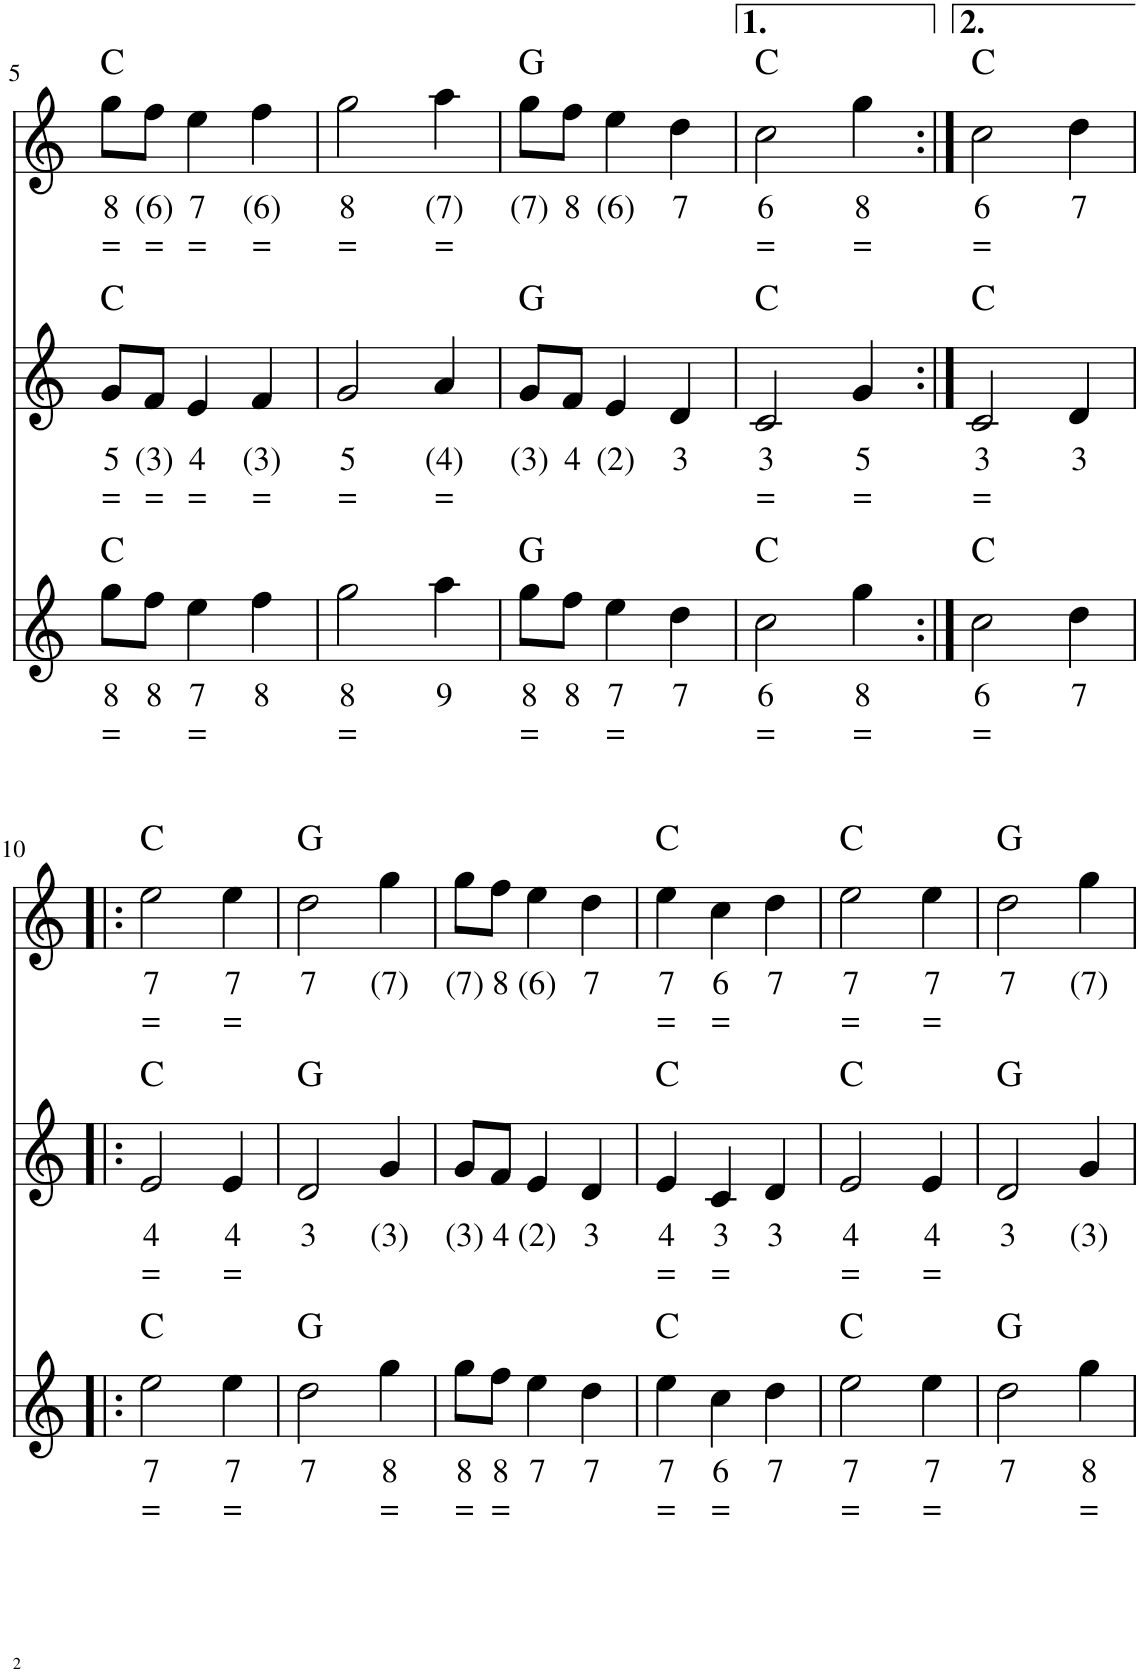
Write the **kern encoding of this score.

**kern	**text	**text	**kern	**text	**text	**kern	**text	**text	**harte
*part3	*part3	*part3	*part2	*part2	*part2	*part1	*part1	*part1	*part1
*staff3	*staff3	*staff3	*staff2	*staff2	*staff2	*staff1	*staff1	*staff1	*
*I"Stem	*	*	*I"Stem	*	*	*I"Stem	*	*	*
!!LO:PB:g=z
*clefG2	*	*	*clefG2	*	*	*clefG2	*	*	*
*k[]	*	*	*k[]	*	*	*k[]	*	*	*
*M3/4	*	*	*M3/4	*	*	*M3/4	*	*	*
=5	=5	=5	=5	=5	=5	=5	=5	=5	=5
!	!LO:LY:b	!LO:LY:b	!	!LO:LY:b	!LO:LY:b	!	!LO:LY:b	!LO:LY:b	!
8gg\L	8	=	8g/L	5	=	8gg\L	8	=	C:maj
!	!LO:LY:b	!	!	!LO:LY:b	!LO:LY:b	!	!LO:LY:b	!LO:LY:b	!
8ff\J	8	.	8f/J	(3)	=	8ff\J	(6)	=	.
!	!LO:LY:b	!LO:LY:b	!	!LO:LY:b	!LO:LY:b	!	!LO:LY:b	!LO:LY:b	!
4ee\	7	=	4e/	4	=	4ee\	7	=	.
!	!LO:LY:b	!	!	!LO:LY:b	!LO:LY:b	!	!LO:LY:b	!LO:LY:b	!
4ff\	8	.	4f/	(3)	=	4ff\	(6)	=	.
=6	=6	=6	=6	=6	=6	=6	=6	=6	=6
!	!LO:LY:b	!LO:LY:b	!	!LO:LY:b	!LO:LY:b	!	!LO:LY:b	!LO:LY:b	!
2gg\	8	=	2g/	5	=	2gg\	8	=	.
!	!LO:LY:b	!	!	!LO:LY:b	!LO:LY:b	!	!LO:LY:b	!LO:LY:b	!
4aa\	9	.	4a/	(4)	=	4aa\	(7)	=	.
=7	=7	=7	=7	=7	=7	=7	=7	=7	=7
!	!LO:LY:b	!LO:LY:b	!	!LO:LY:b	!	!	!LO:LY:b	!	!
8gg\L	8	=	8g/L	(3)	.	8gg\L	(7)	.	G:maj
!	!LO:LY:b	!	!	!LO:LY:b	!	!	!LO:LY:b	!	!
8ff\J	8	.	8f/J	4	.	8ff\J	8	.	.
!	!LO:LY:b	!LO:LY:b	!	!LO:LY:b	!	!	!LO:LY:b	!	!
4ee\	7	=	4e/	(2)	.	4ee\	(6)	.	.
!	!LO:LY:b	!	!	!LO:LY:b	!	!	!LO:LY:b	!	!
4dd\	7	.	4d/	3	.	4dd\	7	.	.
=8	=8	=8	=8	=8	=8	=8	=8	=8	=8
!	!LO:LY:b	!LO:LY:b	!	!LO:LY:b	!LO:LY:b	!	!LO:LY:b	!LO:LY:b	!
2cc\	6	=	2c/	3	=	2cc\	6	=	C:maj
!	!LO:LY:b	!LO:LY:b	!	!LO:LY:b	!LO:LY:b	!	!LO:LY:b	!LO:LY:b	!
4gg\	8	=	4g/	5	=	4gg\	8	=	.
=9:|!	=9:|!	=9:|!	=9:|!	=9:|!	=9:|!	=9:|!	=9:|!	=9:|!	=9:|!
!	!LO:LY:b	!LO:LY:b	!	!LO:LY:b	!LO:LY:b	!	!LO:LY:b	!LO:LY:b	!
2cc\	6	=	2c/	3	=	2cc\	6	=	C:maj
!	!LO:LY:b	!	!	!LO:LY:b	!	!	!LO:LY:b	!	!
4dd\	7	.	4d/	3	.	4dd\	7	.	.
!!LO:LB:g=z
=10!|:	=10!|:	=10!|:	=10!|:	=10!|:	=10!|:	=10!|:	=10!|:	=10!|:	=10!|:
!	!LO:LY:b	!LO:LY:b	!	!LO:LY:b	!LO:LY:b	!	!LO:LY:b	!LO:LY:b	!
2ee\	7	=	2e/	4	=	2ee\	7	=	C:maj
!	!LO:LY:b	!LO:LY:b	!	!LO:LY:b	!LO:LY:b	!	!LO:LY:b	!LO:LY:b	!
4ee\	7	=	4e/	4	=	4ee\	7	=	.
=11	=11	=11	=11	=11	=11	=11	=11	=11	=11
!	!LO:LY:b	!	!	!LO:LY:b	!	!	!LO:LY:b	!	!
2dd\	7	.	2d/	3	.	2dd\	7	.	G:maj
!	!LO:LY:b	!LO:LY:b	!	!LO:LY:b	!	!	!LO:LY:b	!	!
4gg\	8	=	4g/	(3)	.	4gg\	(7)	.	.
=12	=12	=12	=12	=12	=12	=12	=12	=12	=12
!	!LO:LY:b	!LO:LY:b	!	!LO:LY:b	!	!	!LO:LY:b	!	!
8gg\L	8	=	8g/L	(3)	.	8gg\L	(7)	.	.
!	!LO:LY:b	!LO:LY:b	!	!LO:LY:b	!	!	!LO:LY:b	!	!
8ff\J	8	=	8f/J	4	.	8ff\J	8	.	.
!	!LO:LY:b	!	!	!LO:LY:b	!	!	!LO:LY:b	!	!
4ee\	7	.	4e/	(2)	.	4ee\	(6)	.	.
!	!LO:LY:b	!	!	!LO:LY:b	!	!	!LO:LY:b	!	!
4dd\	7	.	4d/	3	.	4dd\	7	.	.
=13	=13	=13	=13	=13	=13	=13	=13	=13	=13
!	!LO:LY:b	!LO:LY:b	!	!LO:LY:b	!LO:LY:b	!	!LO:LY:b	!LO:LY:b	!
4ee\	7	=	4e/	4	=	4ee\	7	=	C:maj
!	!LO:LY:b	!LO:LY:b	!	!LO:LY:b	!LO:LY:b	!	!LO:LY:b	!LO:LY:b	!
4cc\	6	=	4c/	3	=	4cc\	6	=	.
!	!LO:LY:b	!	!	!LO:LY:b	!	!	!LO:LY:b	!	!
4dd\	7	.	4d/	3	.	4dd\	7	.	.
=14	=14	=14	=14	=14	=14	=14	=14	=14	=14
!	!LO:LY:b	!LO:LY:b	!	!LO:LY:b	!LO:LY:b	!	!LO:LY:b	!LO:LY:b	!
2ee\	7	=	2e/	4	=	2ee\	7	=	C:maj
!	!LO:LY:b	!LO:LY:b	!	!LO:LY:b	!LO:LY:b	!	!LO:LY:b	!LO:LY:b	!
4ee\	7	=	4e/	4	=	4ee\	7	=	.
=15	=15	=15	=15	=15	=15	=15	=15	=15	=15
!	!LO:LY:b	!	!	!LO:LY:b	!	!	!LO:LY:b	!	!
2dd\	7	.	2d/	3	.	2dd\	7	.	G:maj
!	!LO:LY:b	!LO:LY:b	!	!LO:LY:b	!	!	!LO:LY:b	!	!
4gg\	8	=	4g/	(3)	.	4gg\	(7)	.	.
=	=	=	=	=	=	=	=	=	=
*-	*-	*-	*-	*-	*-	*-	*-	*-	*-
